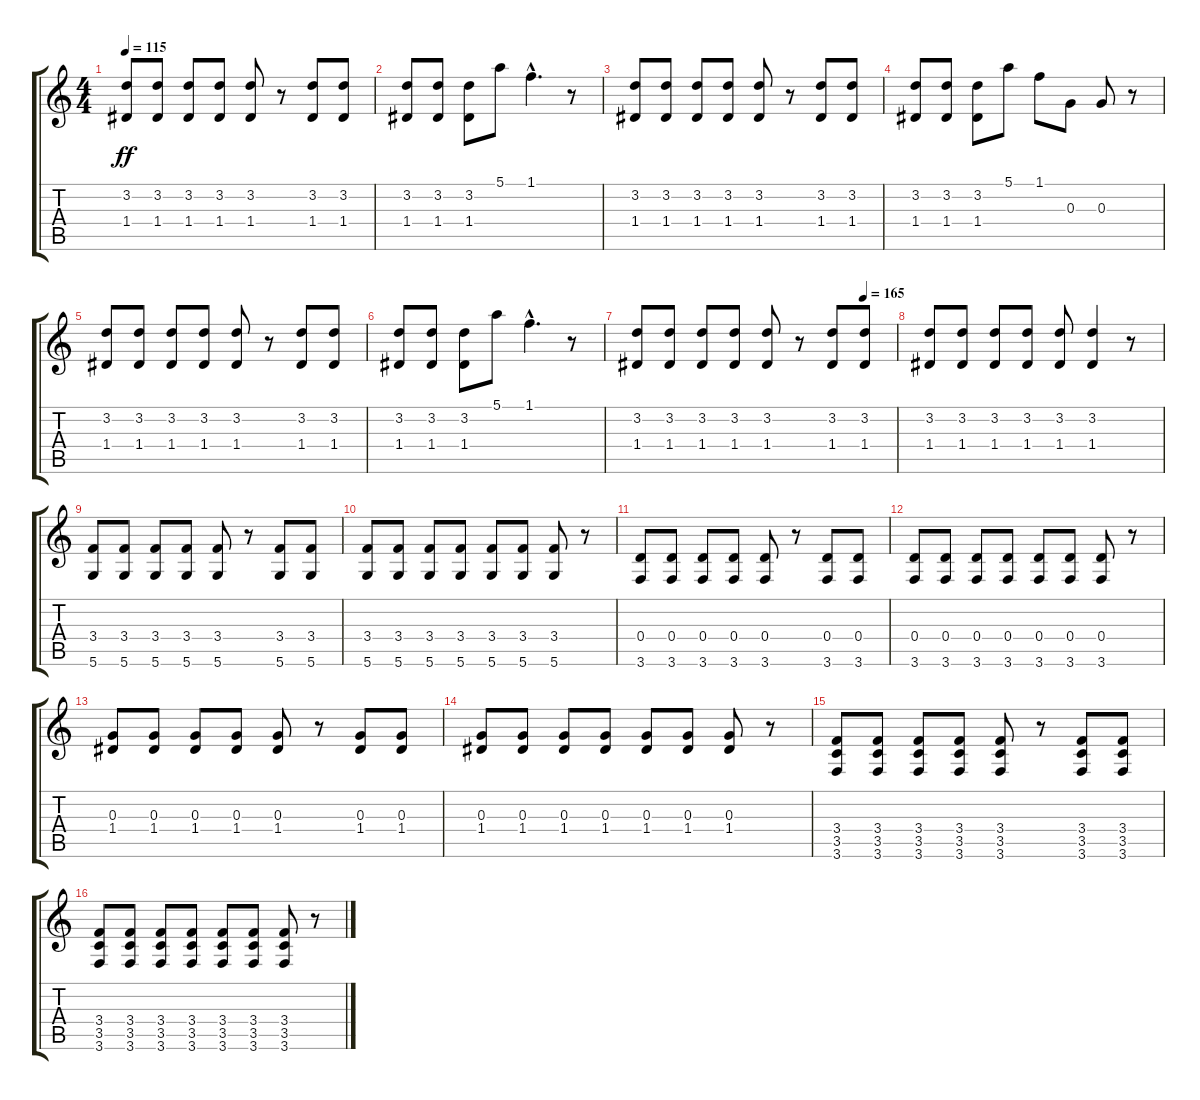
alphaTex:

\track "" {instrument distortionguitar}
\staff {score tabs}
\tuning (E4 B3 G3 D3 A2 D2) {hide}
\ts (4 4)
\tempo 115
\clef g2
\ks c
(3.2 1.4).8{dy ff} (3.2 1.4).8 (3.2 1.4).8 (3.2 1.4).8 (3.2 1.4).8 r.8 (3.2 1.4).8 (3.2 1.4).8 |
(3.2 1.4).8 (3.2 1.4).8 (3.2 1.4).8 5.1.8 1.1{hac}.4{d} r.8 |
(3.2 1.4).8 (3.2 1.4).8 (3.2 1.4).8 (3.2 1.4).8 (3.2 1.4).8 r.8 (3.2 1.4).8 (3.2 1.4).8 |
(3.2 1.4).8 (3.2 1.4).8 (3.2 1.4).8 5.1.8 1.1.8 0.3.8 0.3.8 r.8 |
(3.2 1.4).8 (3.2 1.4).8 (3.2 1.4).8 (3.2 1.4).8 (3.2 1.4).8 r.8 (3.2 1.4).8 (3.2 1.4).8 |
(3.2 1.4).8 (3.2 1.4).8 (3.2 1.4).8 5.1.8 1.1{hac}.4{d} r.8 |
\tempo (165 0.875)
(3.2 1.4).8 (3.2 1.4).8 (3.2 1.4).8 (3.2 1.4).8 (3.2 1.4).8 r.8 (3.2 1.4).8 (3.2 1.4).8 |
(3.2 1.4).8 (3.2 1.4).8 (3.2 1.4).8 (3.2 1.4).8 (3.2 1.4).8 (3.2 1.4).4 r.8 |
(3.4 5.6).8 (3.4 5.6).8 (3.4 5.6).8 (3.4 5.6).8 (3.4 5.6).8 r.8 (3.4 5.6).8 (3.4 5.6).8 |
(3.4 5.6).8 (3.4 5.6).8 (3.4 5.6).8 (3.4 5.6).8 (3.4 5.6).8 (3.4 5.6).8 (3.4 5.6).8 r.8 |
(0.4 3.6).8 (0.4 3.6).8 (0.4 3.6).8 (0.4 3.6).8 (0.4 3.6).8 r.8 (0.4 3.6).8 (0.4 3.6).8 |
(0.4 3.6).8 (0.4 3.6).8 (0.4 3.6).8 (0.4 3.6).8 (0.4 3.6).8 (0.4 3.6).8 (0.4 3.6).8 r.8 |
(0.3 1.4).8 (0.3 1.4).8 (0.3 1.4).8 (0.3 1.4).8 (0.3 1.4).8 r.8 (0.3 1.4).8 (0.3 1.4).8 |
(0.3 1.4).8 (0.3 1.4).8 (0.3 1.4).8 (0.3 1.4).8 (0.3 1.4).8 (0.3 1.4).8 (0.3 1.4).8 r.8 |
(3.4 3.5 3.6).8 (3.4 3.5 3.6).8 (3.4 3.5 3.6).8 (3.4 3.5 3.6).8 (3.4 3.5 3.6).8 r.8 (3.4 3.5 3.6).8 (3.4 3.5 3.6).8 |
(3.4 3.5 3.6).8 (3.4 3.5 3.6).8 (3.4 3.5 3.6).8 (3.4 3.5 3.6).8 (3.4 3.5 3.6).8 (3.4 3.5 3.6).8 (3.4 3.5 3.6).8 r.8
